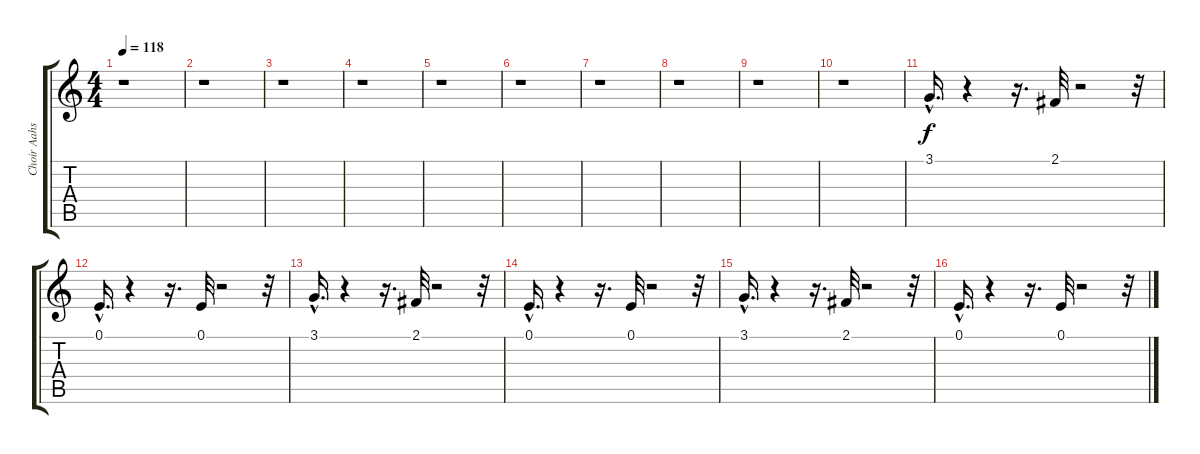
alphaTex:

\track ("Choir Aahs" "Choir Aahs") {instrument choiraahs}
\staff {score tabs}
\tuning (E4 B3 G3 D3 A2 E2) {hide}
\ts (4 4)
\tempo 118
\clef g2
\ks c
r.1{dy f} |
r.1 |
r.1 |
r.1 |
r.1 |
r.1 |
r.1 |
r.1 |
r.1 |
r.1 |
3.1{hac}.16{d} r.4 r.16{d} 2.1.32 r.2 r.32 |
0.1{hac}.16{d} r.4 r.16{d} 0.1.32 r.2 r.32 |
3.1{hac}.16{d} r.4 r.16{d} 2.1.32 r.2 r.32 |
0.1{hac}.16{d} r.4 r.16{d} 0.1.32 r.2 r.32 |
3.1{hac}.16{d} r.4 r.16{d} 2.1.32 r.2 r.32 |
0.1{hac}.16{d} r.4 r.16{d} 0.1.32 r.2 r.32
